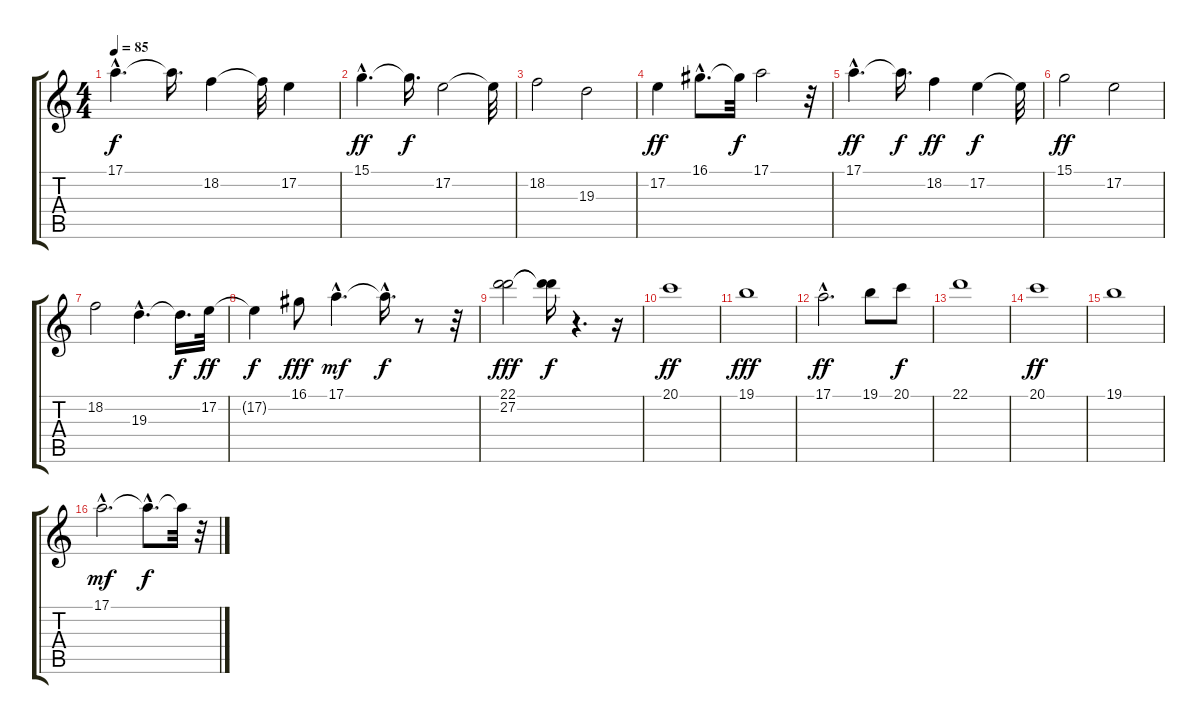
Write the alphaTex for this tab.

\track "" {instrument stringensemble2}
\staff {score tabs}
\tuning (E4 B3 G3 D3 A2 E2) {hide}
\ts (4 4)
\tempo 85
\clef g2
\ks c
17.1{hac t}.4{d dy f} 17.1{t}.16{d} 18.2.4 18.2{t}.32 17.2.4 |
15.1{hac}.4{d dy ff} 15.1{t}.16{d dy f} 17.2.2 17.2{t}.32 |
18.2.2 19.3.2 |
17.2.4{dy ff} 16.1{hac}.8{d} 16.1{t}.32{dy f} 17.1.2 r.32 |
17.1{hac}.4{d dy ff} 17.1{t}.16{d dy f} 18.2.4{dy ff} 17.2.4{dy f} 17.2{t}.32 |
15.1.2{dy ff} 17.2.2 |
18.2.2 19.3{hac}.4{d} 19.3{t}.16{d dy f} 17.2.32{dy ff} |
17.2{t}.4{dy f} 16.1.8{dy fff} 17.1{hac}.4{d dy mf} 17.1{hac t}.16{d dy f} r.8 r.32 |
(22.1 27.2).2{dy fff} (22.1{t} 27.2{t}).16{dy f} r.4{d} r.16 |
20.1.1{dy ff} |
19.1.1{dy fff} |
17.1{hac}.2{d dy ff} 19.1.8 20.1.8{dy f} |
22.1.1 |
20.1.1{dy ff} |
19.1.1 |
17.1{hac}.2{d dy mf} 17.1{hac t}.8{d dy f} 17.1{t}.32 r.32
